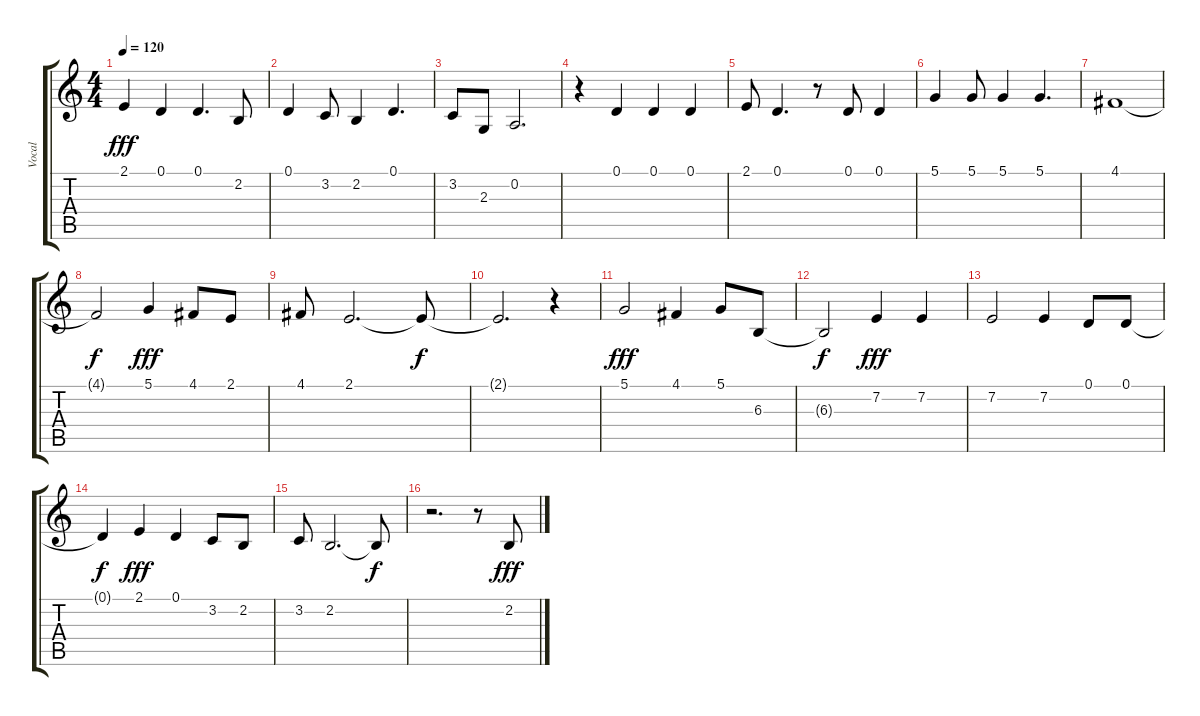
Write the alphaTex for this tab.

\track ("Vocal" "Vocal") {instrument brightacousticpiano}
\staff {score tabs}
\tuning (D4 A3 F3 C3 G2 D2) {hide}
\ts (4 4)
\tempo 120
\clef g2
\ks c
2.1.4{dy fff} 0.1.4 0.1.4{d} 2.2.8 |
0.1.4 3.2.8 2.2.4 0.1.4{d} |
3.2.8 2.3.8 0.2.2{d} |
r.4 0.1.4 0.1.4 0.1.4 |
2.1.8 0.1.4{d} r.8 0.1.8 0.1.4 |
5.1.4 5.1.8 5.1.4 5.1.4{d} |
4.1.1 |
4.1{t}.2{dy f} 5.1.4{dy fff} 4.1.8 2.1.8 |
4.1.8 2.1.2{d} 2.1{t}.8{dy f} |
2.1{t}.2{d} r.4 |
5.1.2{dy fff} 4.1.4 5.1.8 6.3.8 |
6.3{t}.2{dy f} 7.2.4{dy fff} 7.2.4 |
7.2.2 7.2.4 0.1.8 0.1.8 |
0.1{t}.4{dy f} 2.1.4{dy fff} 0.1.4 3.2.8 2.2.8 |
3.2.8 2.2.2{d} 2.2{t}.8{dy f} |
r.2{d} r.8 2.2.8{dy fff}
